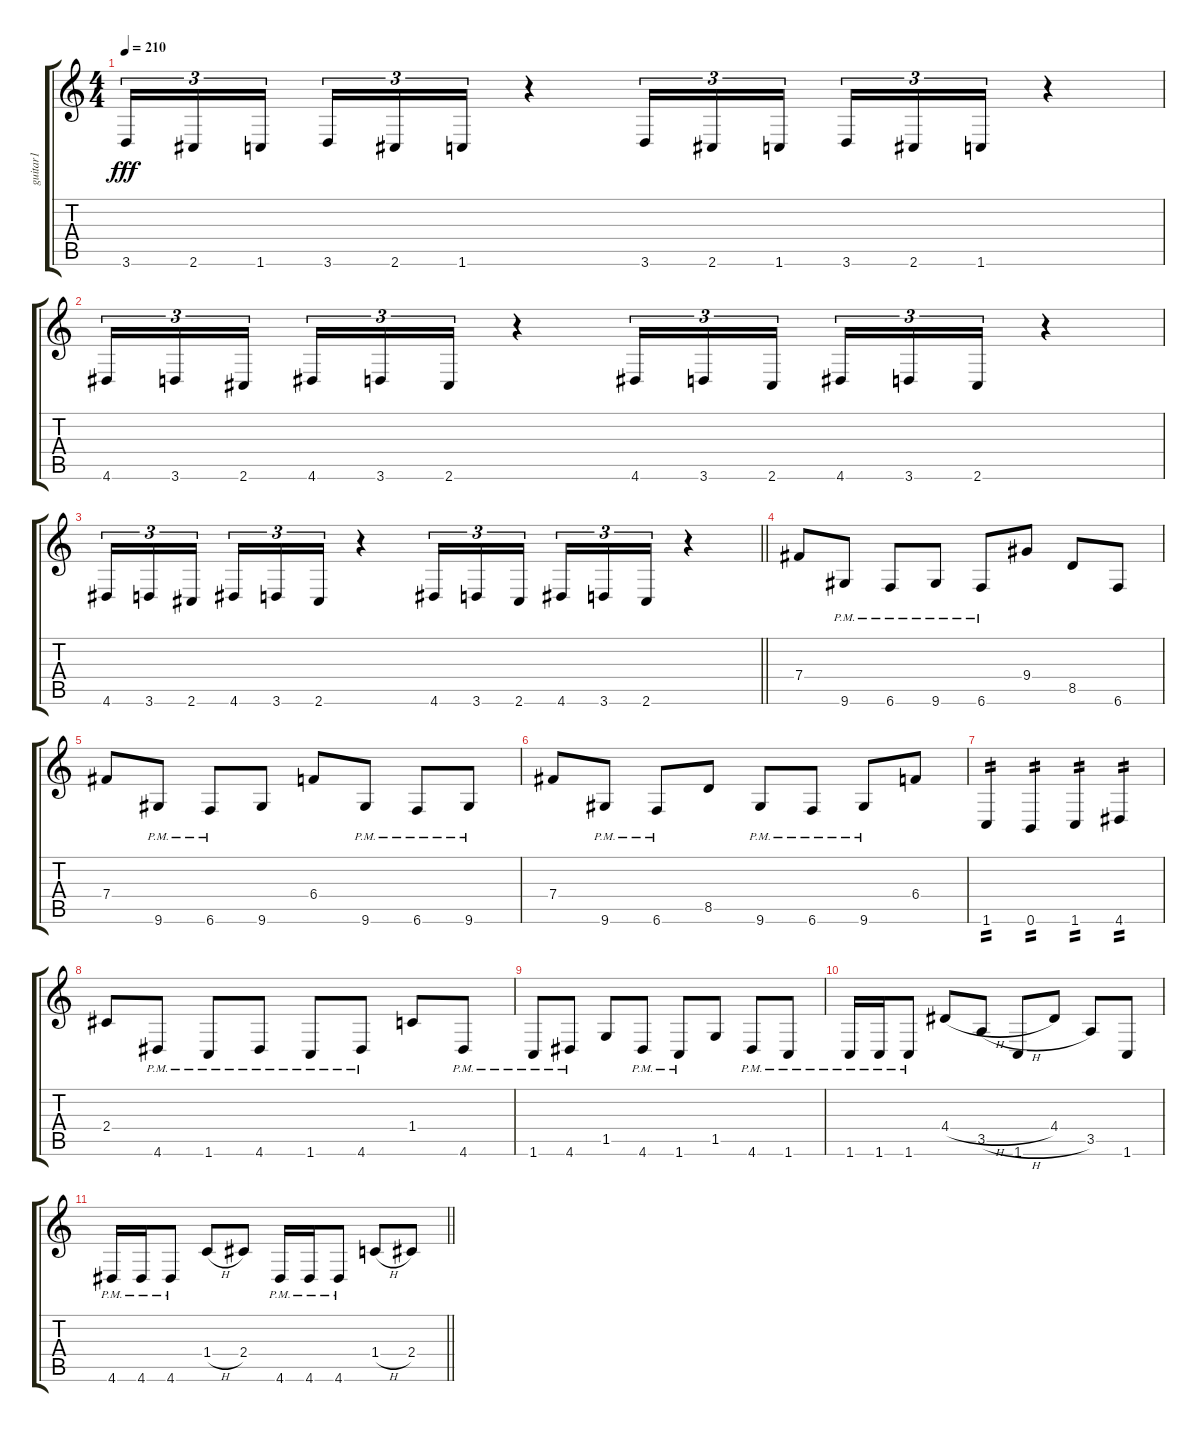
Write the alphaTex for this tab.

\track ("guitar1" "guitar1") {instrument distortionguitar}
\staff {score tabs}
\tuning (Db4 Ab3 E3 B2 Gb2 B1) {hide}
\ts (4 4)
\tempo 210
\clef g2
\ks c
3.6.16{tu (3 2) dy fff} 2.6.16{tu (3 2)} 1.6.16{tu (3 2) beam splitsecondary} 3.6.16{tu (3 2)} 2.6.16{tu (3 2)} 1.6.16{tu (3 2)} r.4 3.6.16{tu (3 2)} 2.6.16{tu (3 2)} 1.6.16{tu (3 2) beam splitsecondary} 3.6.16{tu (3 2)} 2.6.16{tu (3 2)} 1.6.16{tu (3 2)} r.4 |
4.6.16{tu (3 2)} 3.6.16{tu (3 2)} 2.6.16{tu (3 2) beam splitsecondary} 4.6.16{tu (3 2)} 3.6.16{tu (3 2)} 2.6.16{tu (3 2)} r.4 4.6.16{tu (3 2)} 3.6.16{tu (3 2)} 2.6.16{tu (3 2) beam splitsecondary} 4.6.16{tu (3 2)} 3.6.16{tu (3 2)} 2.6.16{tu (3 2)} r.4 |
\barLineRight lightlight
4.6.16{tu (3 2)} 3.6.16{tu (3 2)} 2.6.16{tu (3 2) beam splitsecondary} 4.6.16{tu (3 2)} 3.6.16{tu (3 2)} 2.6.16{tu (3 2)} r.4 4.6.16{tu (3 2)} 3.6.16{tu (3 2)} 2.6.16{tu (3 2) beam splitsecondary} 4.6.16{tu (3 2)} 3.6.16{tu (3 2)} 2.6.16{tu (3 2)} r.4 |
\section ("" "")
7.4.8 9.6{pm}.8 6.6{pm}.8 9.6{pm}.8 6.6{pm}.8 9.4.8 8.5.8 6.6.8 |
7.4.8 9.6{pm}.8 6.6{pm}.8 9.6.8 6.4.8 9.6{pm}.8 6.6{pm}.8 9.6{pm}.8 |
7.4.8 9.6{pm}.8 6.6{pm}.8 8.5.8 9.6{pm}.8 6.6{pm}.8 9.6{pm}.8 6.4.8 |
1.6.4{tp 2} 0.6.4{tp 2} 1.6.4{tp 2} 4.6.4{tp 2} |
2.4.8 4.6{pm}.8 1.6{pm}.8 4.6{pm}.8 1.6{pm}.8 4.6{pm}.8 1.4.8 4.6{pm}.8 |
1.6{pm}.8 4.6{pm}.8 1.5.8 4.6{pm}.8 1.6{pm}.8 1.5.8 4.6{pm}.8 1.6{pm}.8 |
1.6{pm}.16 1.6{pm}.16 1.6{pm}.8 4.4{h}.8 3.5{h}.8 1.6.8 4.4.8 3.5.8 1.6.8 |
\barLineRight lightlight
4.6{pm}.16 4.6{pm}.16 4.6{pm}.8 1.4{h}.8 2.4.8 4.6{pm}.16 4.6{pm}.16 4.6{pm}.8 1.4{h}.8 2.4.8
